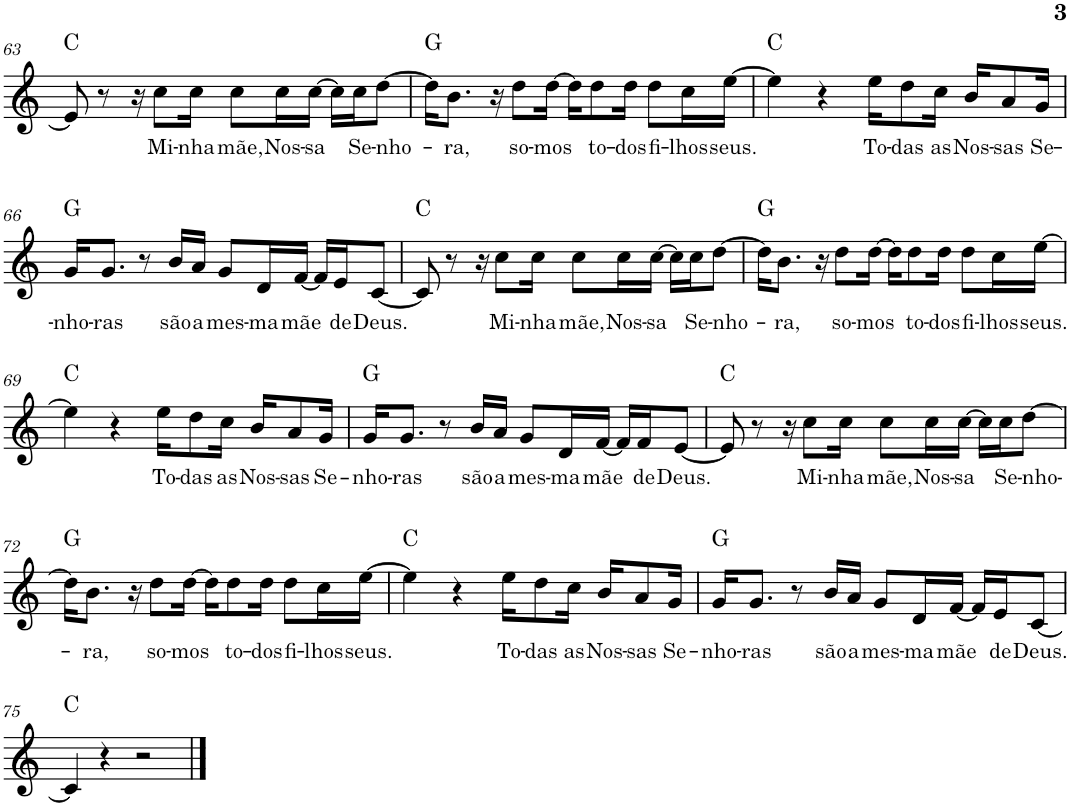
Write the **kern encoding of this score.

**kern	**text	**harte
*part1	*part1	*part1
*staff1	*staff1	*
*I"Voz	*	*
*I'Vo.	*	*
!!LO:PB:g=z
*clefG2	*	*
*k[]	*	*
*M4/4	*	*
=63	=63	=63
8e/]	.	C:maj
8r	.	.
16r	.	.
!	!LO:LY:b	!
8cc\L	Mi-	.
!	!LO:LY:b	!
16cc\Jk	-nha	.
!	!LO:LY:b	!
8cc\L	mãe,	.
!	!LO:LY:b	!
16cc\L	Nos-	.
!	!LO:LY:b	!
[16cc\JJ	-sa	.
16cc\LL]	.	.
!	!LO:LY:b	!
16cc\J	Se-	.
!	!LO:LY:b	!
[8dd\J	-nho-	.
=64	=64	=64
16dd\KL]	.	G:maj
!	!LO:LY:b	!
8.b\J	-ra,	.
16r	.	.
!	!LO:LY:b	!
8dd\L	so-	.
!	!LO:LY:b	!
[16dd\Jk	-mos	.
16dd\KL]	.	.
!	!LO:LY:b	!
8dd\	to-	.
!	!LO:LY:b	!
16dd\Jk	-dos	.
!	!LO:LY:b	!
8dd\L	fi-	.
!	!LO:LY:b	!
16cc\L	-lhos	.
!	!LO:LY:b	!
[16ee\JJ	seus.	.
=65	=65	=65
4ee\]	.	C:maj
4r	.	.
!	!LO:LY:b	!
16ee\KL	To-	.
!	!LO:LY:b	!
8dd\	-das	.
!	!LO:LY:b	!
16cc\Jk	as	.
!	!LO:LY:b	!
16b/KL	Nos-	.
!	!LO:LY:b	!
8a/	-sas	.
!	!LO:LY:b	!
16g/Jk	Se-	.
!!LO:LB:g=z
=66	=66	=66
!	!LO:LY:b	!
16g/KL	-nho-	G:maj
!	!LO:LY:b	!
8.g/J	-ras	.
8r	.	.
!	!LO:LY:b	!
16b/LL	são	.
!	!LO:LY:b	!
16a/JJ	a	.
!	!LO:LY:b	!
8g/L	mes-	.
!	!LO:LY:b	!
16d/L	-ma	.
!	!LO:LY:b	!
[16f/JJ	mãe	.
16f/LL]	.	.
!	!LO:LY:b	!
16e/J	de	.
!	!LO:LY:b	!
[8c/J	Deus.	.
=67	=67	=67
8c/]	.	C:maj
8r	.	.
16r	.	.
!	!LO:LY:b	!
8cc\L	Mi-	.
!	!LO:LY:b	!
16cc\Jk	-nha	.
!	!LO:LY:b	!
8cc\L	mãe,	.
!	!LO:LY:b	!
16cc\L	Nos-	.
!	!LO:LY:b	!
[16cc\JJ	-sa	.
16cc\LL]	.	.
!	!LO:LY:b	!
16cc\J	Se-	.
!	!LO:LY:b	!
[8dd\J	-nho-	.
=68	=68	=68
16dd\KL]	.	G:maj
!	!LO:LY:b	!
8.b\J	-ra,	.
16r	.	.
!	!LO:LY:b	!
8dd\L	so-	.
!	!LO:LY:b	!
[16dd\Jk	-mos	.
16dd\KL]	.	.
!	!LO:LY:b	!
8dd\	to-	.
!	!LO:LY:b	!
16dd\Jk	-dos	.
!	!LO:LY:b	!
8dd\L	fi-	.
!	!LO:LY:b	!
16cc\L	-lhos	.
!	!LO:LY:b	!
[16ee\JJ	seus.	.
!!LO:LB:g=z
=69	=69	=69
4ee\]	.	C:maj
4r	.	.
!	!LO:LY:b	!
16ee\KL	To-	.
!	!LO:LY:b	!
8dd\	-das	.
!	!LO:LY:b	!
16cc\Jk	as	.
!	!LO:LY:b	!
16b/KL	Nos-	.
!	!LO:LY:b	!
8a/	-sas	.
!	!LO:LY:b	!
16g/Jk	Se-	.
=70	=70	=70
!	!LO:LY:b	!
16g/KL	-nho-	G:maj
!	!LO:LY:b	!
8.g/J	-ras	.
8r	.	.
!	!LO:LY:b	!
16b/LL	são	.
!	!LO:LY:b	!
16a/JJ	a	.
!	!LO:LY:b	!
8g/L	mes-	.
!	!LO:LY:b	!
16d/L	-ma	.
!	!LO:LY:b	!
[16f/JJ	mãe	.
16f/LL]	.	.
!	!LO:LY:b	!
16f/J	de	.
!	!LO:LY:b	!
[8e/J	Deus.	.
=71	=71	=71
8e/]	.	C:maj
8r	.	.
16r	.	.
!	!LO:LY:b	!
8cc\L	Mi-	.
!	!LO:LY:b	!
16cc\Jk	-nha	.
!	!LO:LY:b	!
8cc\L	mãe,	.
!	!LO:LY:b	!
16cc\L	Nos-	.
!	!LO:LY:b	!
[16cc\JJ	-sa	.
16cc\LL]	.	.
!	!LO:LY:b	!
16cc\J	Se-	.
!	!LO:LY:b	!
[8dd\J	-nho-	.
!!LO:LB:g=z
=72	=72	=72
16dd\KL]	.	G:maj
!	!LO:LY:b	!
8.b\J	-ra,	.
16r	.	.
!	!LO:LY:b	!
8dd\L	so-	.
!	!LO:LY:b	!
[16dd\Jk	-mos	.
16dd\KL]	.	.
!	!LO:LY:b	!
8dd\	to-	.
!	!LO:LY:b	!
16dd\Jk	-dos	.
!	!LO:LY:b	!
8dd\L	fi-	.
!	!LO:LY:b	!
16cc\L	-lhos	.
!	!LO:LY:b	!
[16ee\JJ	seus.	.
=73	=73	=73
4ee\]	.	C:maj
4r	.	.
!	!LO:LY:b	!
16ee\KL	To-	.
!	!LO:LY:b	!
8dd\	-das	.
!	!LO:LY:b	!
16cc\Jk	as	.
!	!LO:LY:b	!
16b/KL	Nos-	.
!	!LO:LY:b	!
8a/	-sas	.
!	!LO:LY:b	!
16g/Jk	Se-	.
=74	=74	=74
!	!LO:LY:b	!
16g/KL	-nho-	G:maj
!	!LO:LY:b	!
8.g/J	-ras	.
8r	.	.
!	!LO:LY:b	!
16b/LL	são	.
!	!LO:LY:b	!
16a/JJ	a	.
!	!LO:LY:b	!
8g/L	mes-	.
!	!LO:LY:b	!
16d/L	-ma	.
!	!LO:LY:b	!
[16f/JJ	mãe	.
16f/LL]	.	.
!	!LO:LY:b	!
16e/J	de	.
!	!LO:LY:b	!
[8c/J	Deus.	.
!!LO:LB:g=z
=75	=75	=75
4c/]	.	C:maj
4r	.	.
2r	.	.
==	==	==
*-	*-	*-
